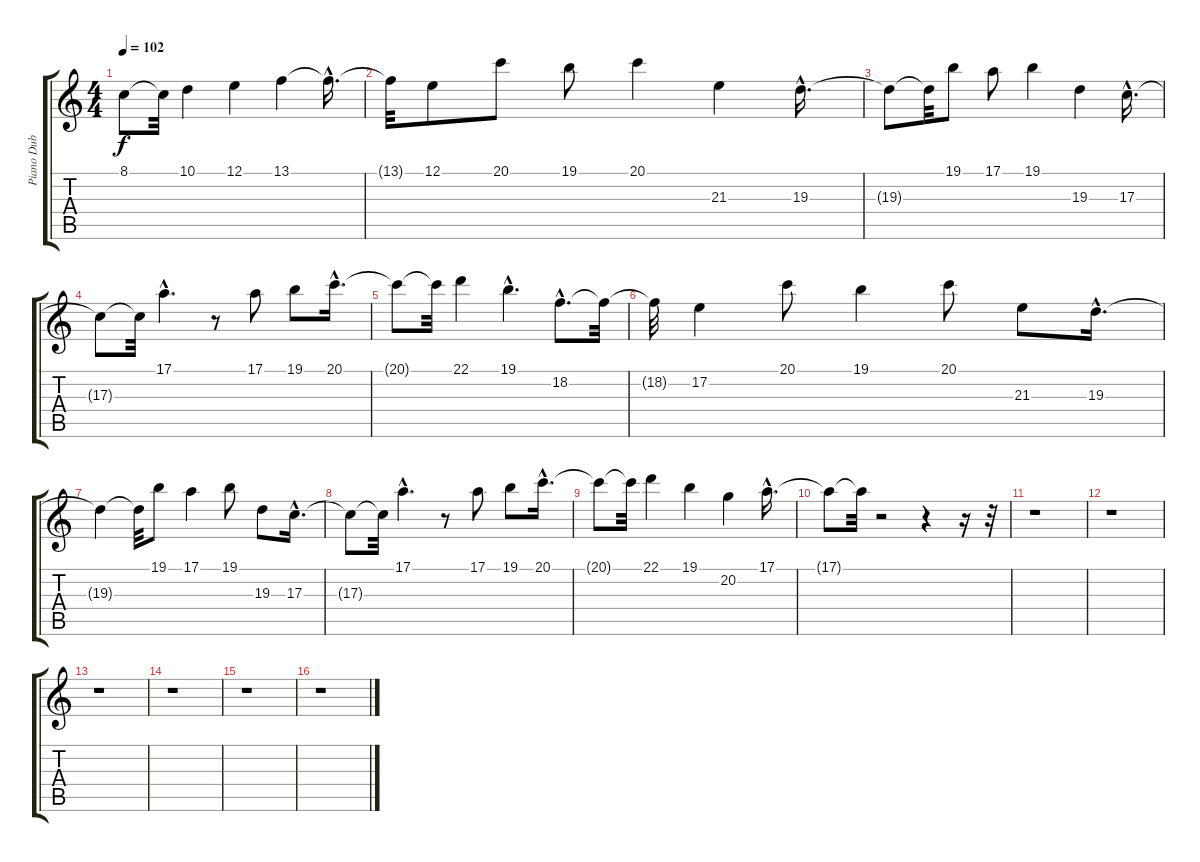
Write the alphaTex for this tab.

\track ("Piano Dub" "Piano Dub") {instrument synthstrings1}
\staff {score tabs}
\tuning (E4 B3 G3 D3 A2 E2) {hide}
\ts (4 4)
\tempo 102
\clef g2
\ks c
8.1{t}.8{dy f} 8.1{t}.32 10.1.4 12.1.4 13.1.4 13.1{hac t}.16{d} |
13.1{t}.32 12.1.8 20.1.8 19.1.8 20.1.4 21.3.4 19.3{hac}.16{d} |
19.3{t}.8 19.3{t}.32 19.1.8 17.1.8 19.1.4 19.3.4 17.3{hac}.16{d} |
17.3{t}.8 17.3{t}.32 17.1{hac}.4{d} r.8 17.1.8 19.1.8 20.1{hac}.16{d} |
20.1{t}.8 20.1{t}.32 22.1.4 19.1{hac}.4{d} 18.2{hac}.8{d} 18.2{t}.32 |
18.2{t}.32 17.2.4 20.1.8 19.1.4 20.1.8 21.3.8 19.3{hac}.16{d} |
19.3{t}.4 19.3{t}.32 19.1.8 17.1.4 19.1.8 19.3.8 17.3{hac}.16{d} |
17.3{t}.8 17.3{t}.32 17.1{hac}.4{d} r.8 17.1.8 19.1.8 20.1{hac}.16{d} |
20.1{t}.8 20.1{t}.32 22.1.4 19.1.4 20.2.4 17.1{hac}.16{d} |
17.1{t}.8 17.1{t}.32 r.2 r.4 r.16 r.32 |
r.1 |
r.1 |
r.1 |
r.1 |
r.1 |
r.1
